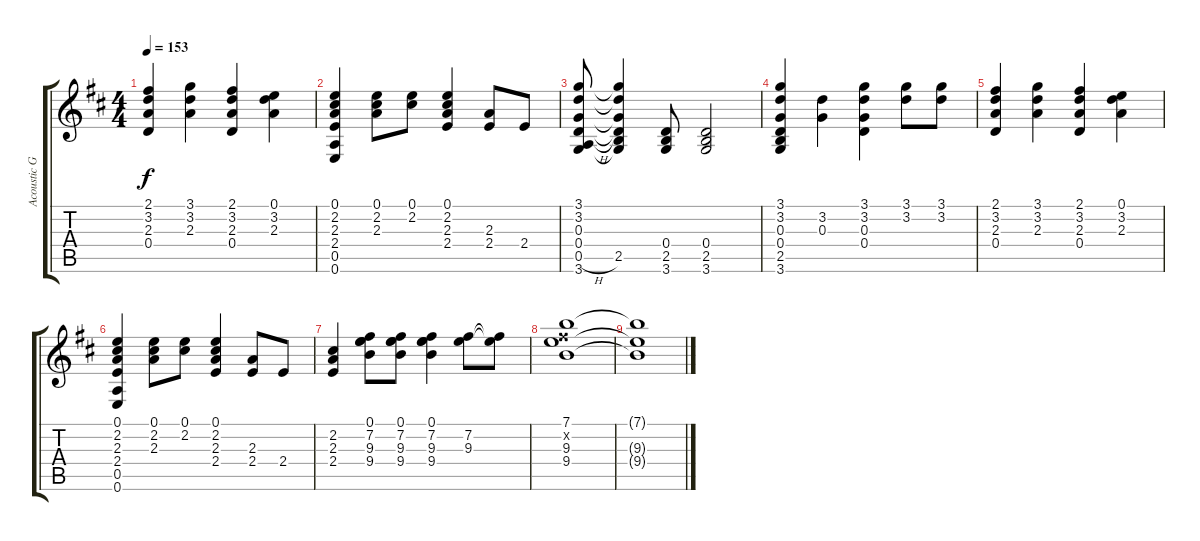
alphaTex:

\track ("Acoustic Guitar 1" "Acoustic G") {instrument acousticguitarsteel}
\staff {score tabs}
\tuning (E4 B3 G3 D3 A2 E2) {hide}
\ts (4 4)
\tempo 153
\clef g2
\ks d
(2.1 3.2 2.3 0.4).4{dy f} (3.1 3.2 2.3).4 (2.1 3.2 2.3 0.4).4 (0.1 3.2 2.3).4 |
(0.1 2.2 2.3 2.4 0.5 0.6).4 (0.1 2.2 2.3).8 (0.1 2.2).8 (0.1 2.2 2.3 2.4).4 (2.3 2.4).8 2.4.8 |
(3.1 3.2 0.3 0.4 0.5{h} 3.6).8 (3.1{t} 3.2{t} 0.3{t} 0.4{t} 2.5 3.6{t}).4 (0.4 2.5 3.6).8 (0.4 2.5 3.6).2 |
(3.1 3.2 0.3 0.4 2.5 3.6).4 (3.2 0.3).4 (3.1 3.2 0.3 0.4).4 (3.1 3.2).8 (3.1 3.2).8 |
(2.1 3.2 2.3 0.4).4 (3.1 3.2 2.3).4 (2.1 3.2 2.3 0.4).4 (0.1 3.2 2.3).4 |
(0.1 2.2 2.3 2.4 0.5 0.6).4 (0.1 2.2 2.3).8 (0.1 2.2).8 (0.1 2.2 2.3 2.4).4 (2.3 2.4).8 2.4.8 |
(2.2 2.3 2.4).4 (0.1 7.2 9.3 9.4).8 (0.1 7.2 9.3 9.4).8 (0.1 7.2 9.3 9.4).4 (7.2 9.3).8 (7.2{t} 9.3{t}).8 |
(7.1 7.2{x} 9.3 9.4).1 |
(7.1{t} 9.3{t} 9.4{t}).1
